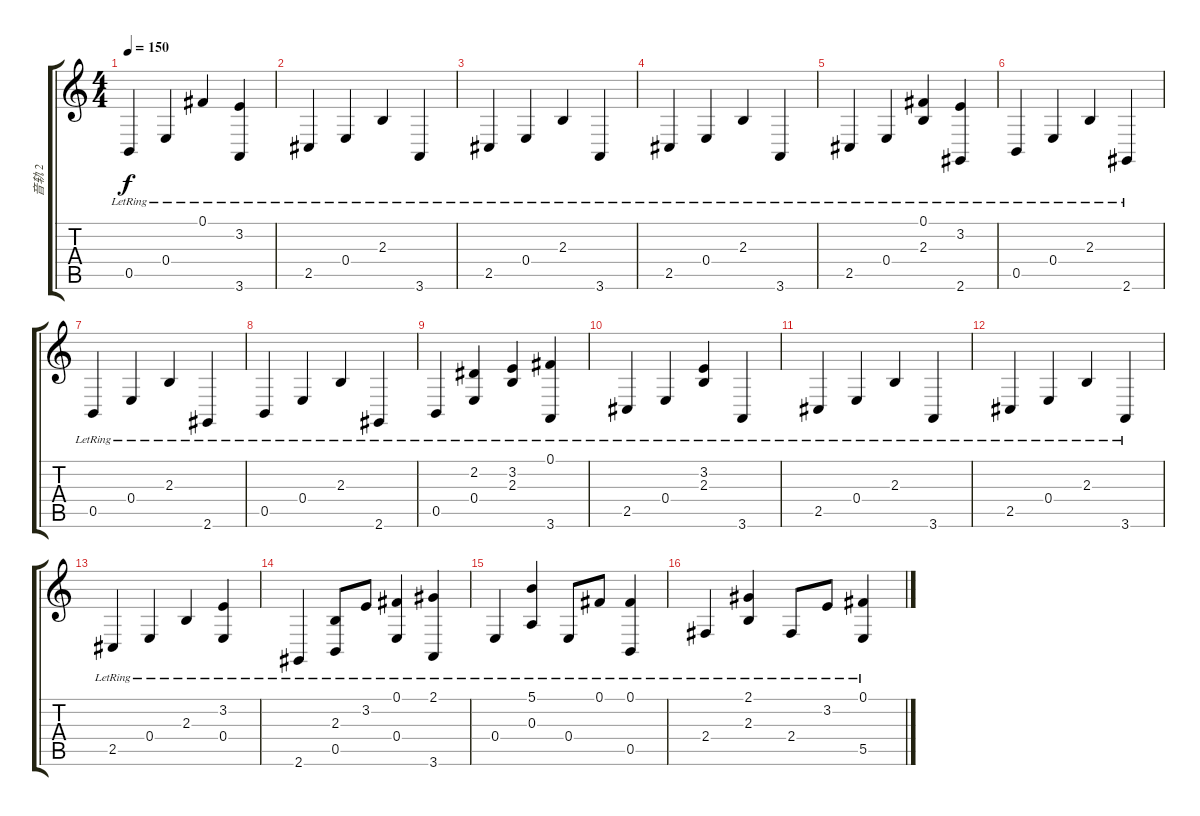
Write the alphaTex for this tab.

\track ("音轨 2" "音轨 2") {instrument stringensemble2}
\staff {score tabs}
\tuning (Gb4 Db4 A3 E3 B2 Gb2) {hide}
\ts (4 4)
\tempo 150
\clef g2
\ks c
0.5{lr}.4{dy f} 0.4{lr}.4 0.1{lr}.4 (3.2{lr} 3.6{lr}).4 |
2.5{lr}.4 0.4{lr}.4 2.3{lr}.4 3.6{lr}.4 |
2.5{lr}.4 0.4{lr}.4 2.3{lr}.4 3.6{lr}.4 |
2.5{lr}.4 0.4{lr}.4 2.3{lr}.4 3.6{lr}.4 |
2.5{lr}.4 0.4{lr}.4 (0.1{lr} 2.3{lr}).4 (3.2{lr} 2.6{lr}).4 |
0.5{lr}.4 0.4{lr}.4 2.3{lr}.4 2.6{lr}.4 |
0.5{lr}.4 0.4{lr}.4 2.3{lr}.4 2.6{lr}.4 |
0.5{lr}.4 0.4{lr}.4 2.3{lr}.4 2.6{lr}.4 |
0.5{lr}.4 (2.2{lr} 0.4{lr}).4 (3.2{lr} 2.3{lr}).4 (0.1{lr} 3.6{lr}).4 |
2.5{lr}.4 0.4{lr}.4 (3.2{lr} 2.3{lr}).4 3.6{lr}.4 |
2.5{lr}.4 0.4{lr}.4 2.3{lr}.4 3.6{lr}.4 |
2.5{lr}.4 0.4{lr}.4 2.3{lr}.4 3.6{lr}.4 |
2.5{lr}.4 0.4{lr}.4 2.3{lr}.4 (3.2{lr} 0.4{lr}).4 |
2.6{lr}.4 (2.3{lr} 0.5{lr}).8 3.2{lr}.8 (0.1{lr} 0.4{lr}).4 (2.1{lr} 3.6{lr}).4 |
0.4{lr}.4 (5.1{lr} 0.3{lr}).4 0.4{lr}.8 0.1{lr}.8 (0.1{lr} 0.5{lr}).4 |
2.4{lr}.4 (2.1{lr} 2.3{lr}).4 2.4{lr}.8 3.2{lr}.8 (0.1{lr} 5.5{lr}).4
